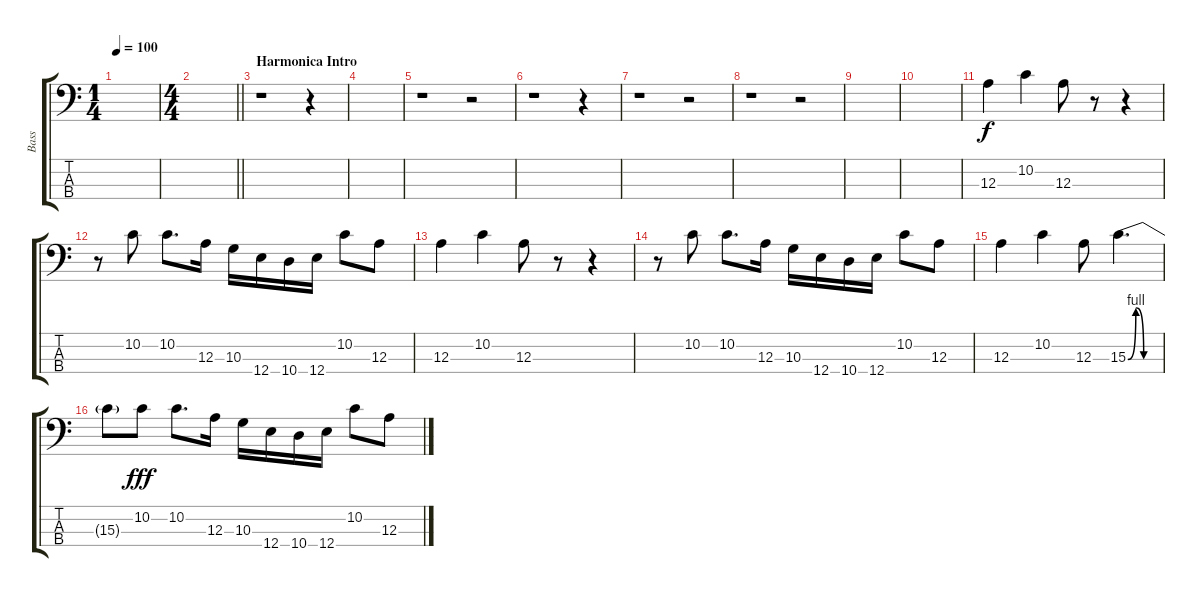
\track ("Bass" "Bass") {instrument electricbassfinger}
\staff {score tabs}
\tuning (G2 D2 A1 E1) {hide}
\ts (1 4)
\tempo 100
\clef f4
\ks c
|
\ts (4 4)
\barLineRight lightlight
|
\section ("" "Harmonica Intro")
r.1 r.4 |
|
r.1 r.2 |
r.1 r.4 |
r.1 r.2 |
r.1 r.2 |
|
|
12.3.4 10.2.4 12.3.8 r.8 r.4 |
r.8 10.2.8 10.2.8{d} 12.3.16 10.3.16 12.4.16 10.4.16 12.4.16 10.2.8 12.3.8 |
12.3.4 10.2.4 12.3.8 r.8 r.4 |
r.8 10.2.8 10.2.8{d} 12.3.16 10.3.16 12.4.16 10.4.16 12.4.16 10.2.8 12.3.8 |
12.3.4 10.2.4 12.3.8 15.3{be (custom 0 0 15 4 30 0 60 0)}.4{d} |
15.3{t}.8{dy f} 10.2.8{dy fff} 10.2.8{d} 12.3.16 10.3.16 12.4.16 10.4.16 12.4.16 10.2.8 12.3.8
